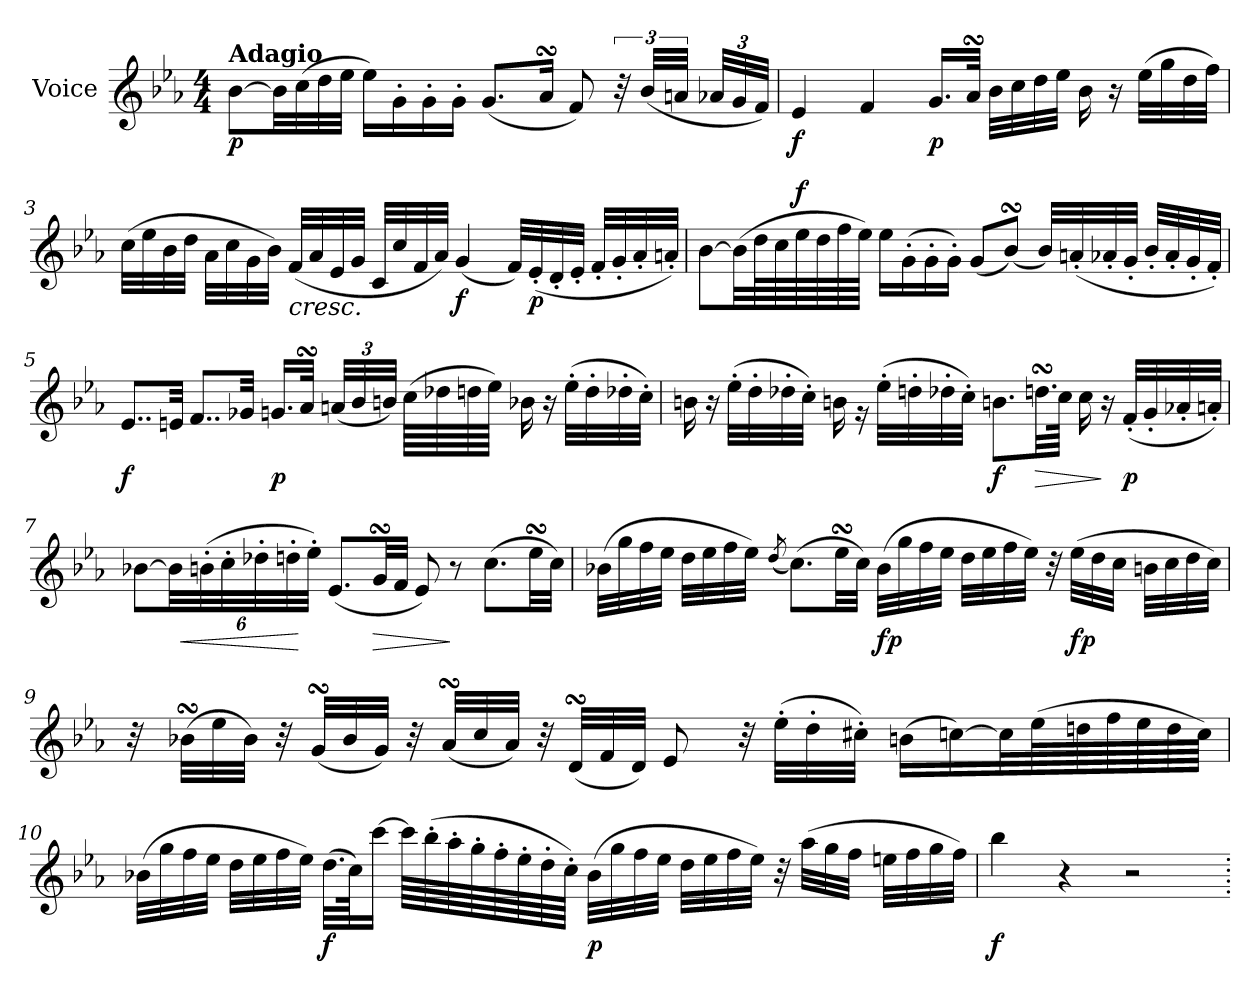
**kern	**dynam
*part1	*part1
*staff1	*staff1
*I"Voice	*
*I'V	*
*clefG2	*
*k[b-e-a-]	*
*M4/4	*
*MM30	*
=1	=1
!LO:TX:a:B:t=Adagio	!
!	!LO:DY:b
[8b-\L	p
32b-\LL]	.
(>32cc\	.
32dd\	.
32ee-\JJJ	.
16ee-\LL)	.
16g'\	.
16g'\	.
16g'\JJ	.
(<8.g/L	.
16a-sSSs/Jk	.
8f/)	.
48r	.
(<48b-/LLL	.
48an/JJJ	.
*Xbrackettup	*
48a-X/LLL	.
48g/	.
48f/JJJ)	.
=2	=2
!	!LO:DY:b
4e-/	f
4f/	.
!	!LO:DY:b
16.g/LL	p
32a-sSSs/JJk	.
32b-\LLL	.
32cc\	.
32dd\	.
32ee-\JJJ	.
16b-\	.
16r	.
(>32ee-\LLL	.
32gg\	.
32dd\	.
32ff\JJJ)	.
!!LO:LB:g=z
=3	=3
(>32cc\LLL	.
32ee-\	.
32b-\	.
32dd\JJJ	.
32a-\LLL	.
32cc\	.
32g\	.
32b-\JJJ)	.
!LO:TX:b:i:t=cresc.	!
(<32f/LLL	.
32a-/	.
32e-/	.
32g/JJJ	.
32c/LLL	.
32cc/	.
32f/	.
32a-/JJJ)	.
!	!LO:DY:b
(<4g/	f
32f/LLL)	.
!	!LO:DY:b
(<32e-'/	p
32d'/	.
32e-'/JJJ	.
32f'/LLL	.
32g'/	.
32a-'/	.
32an'/JJJ)	.
=4	=4
[8b-\L	.
(>32b-\LL]	.
64dd\L	.
64cc\	.
!	!LO:DY:a
64ee-\	f
64dd\	.
64ff\	.
64ee-\JJJJ)	.
16ee-\LL	.
(>16g'\	.
16g'\	.
16g'\JJ)	.
(<8g/L	.
(<8b-sSSS/J)	.
32b-/LLL)	.
(<32an'/	.
32a-X'/	.
32g'/JJJ	.
32b-'/LLL	.
32a-'/	.
32g'/	.
32f'/JJJ)	.
!!LO:LB:g=z
=5	=5
!	!LO:DY:b
8..e-/L	f
32en/Jkk	.
8..f/L	.
32g-Xi/Jkk	.
!	!LO:DY:b
16.g/LL	p
32a-sSSs/JJk	.
(<48an/LLL	.
48b-/	.
48bn/JJJ)	.
(>64cc\LLLL	.
64dd-X\	.
64ddn\	.
64ee-\JJJJ)	.
16b-X\	.
16r	.
(>32ee-'\LLL	.
32dd'\	.
32dd-X'\	.
32cc'\JJJ)	.
!!LO:LB:g=z
=6	=6
16bn\	.
16r	.
(>32ee-'\LLL	.
32dd'\	.
32dd-X'\	.
32cc'\JJJ)	.
16bn\	.
16rg	.
(>32ee-'\LLL	.
32ddn'\	.
32dd-X'\	.
32cc'\JJJ)	.
!	!LO:DY:b
8.bn\L	f
!	!LO:HP:b
32.ddnsSsS\LL	>
64cc\JJJk	.
16cc\	.
16r	]
!	!LO:DY:b
(<32f'/LLL	p
32g'/	.
32a-X'/	.
32an'/JJJ)	.
=7	=7
[8b-X\L	.
48b-\LL]	.
!	!LO:HP:b
(>48bn'\	<
48cc'\	.
48dd-X'\	.
48ddn'\	.
48ee-'\JJJ)	[
(<8.e-/L	.
!	!LO:HP:b
32gsSsS/LL	>
32f/JJJ	.
8e-/)	.
8r	]
(>8.cc\L	.
32ee-sSSs\LL	.
32cc\JJJ)	.
!!LO:LB:g=z
=8	=8
(>32b-X\LLL	.
32gg\	.
32ff\	.
32ee-\JJJ	.
32dd\LLL	.
32ee-\	.
32ff\	.
32ee-\JJJ)	.
(<8qdd/	.
(>8.cc\L)	.
32ee-sSSs\LL	.
32cc\JJJ)	.
!	!LO:DY:b
(>32b-\LLL	fp
32gg\	.
32ff\	.
32ee-\JJJ	.
32dd\LLL	.
32ee-\	.
32ff\	.
32ee-\JJJ)	.
32r	.
!	!LO:DY:b
(>32ee-\LLL	fp
32dd\	.
32cc\JJJ	.
32bn\LLL	.
32cc\	.
32dd\	.
32cc\JJJ)	.
!!LO:LB:g=z
=9	=9
32r	.
(>32b-XsSSS\LLL	.
32ee-\	.
32b-\JJJ)	.
32r	.
(<32gsSsS/LLL	.
32b-/	.
32g/JJJ)	.
32r	.
(<32a-sSSs/LLL	.
32cc/	.
32a-/JJJ)	.
32r	.
(<32dsSsS/LLL	.
32f/	.
32d/JJJ)	.
8e-/	.
32r	.
(>32ee-'\LLL	.
32dd'\	.
32cc#X'i\JJJ)	.
(>16bn\LL	.
[16cc\)	.
32cc\L]	.
(>64ee-\L	.
64ddn\	.
64ff\	.
64ee-\	.
64dd\	.
64cc\JJJJ)	.
!!LO:LB:g=z
=10	=10
(>32b-X\LLL	.
32gg\	.
32ff\	.
32ee-\JJJ	.
32dd\LLL	.
32ee-\	.
32ff\	.
32ee-\JJJ)	.
!	!LO:DY:b
(>32.dd\LLL	f
64cc\JK)	.
[16ccc\JJ	.
64ccc\LLLL]	.
(>64bb-'\	.
64aa-'\	.
64gg'\	.
64ff'\	.
64ee-'\	.
64dd'\	.
64cc'\JJJJ)	.
!	!LO:DY:b
(>32b-\LLL	p
32gg\	.
32ff\	.
32ee-\JJJ	.
32dd\LLL	.
32ee-\	.
32ff\	.
32ee-\JJJ)	.
32r	.
(>32aa-\LLL	.
32gg\	.
32ff\JJJ	.
32een\LLL	.
32ff\	.
32gg\	.
32ff\JJJ)	.
=11	=11
!	!LO:DY:b
4bb-\	f
4r	.
2r	.
=.	=.
*-	*-
